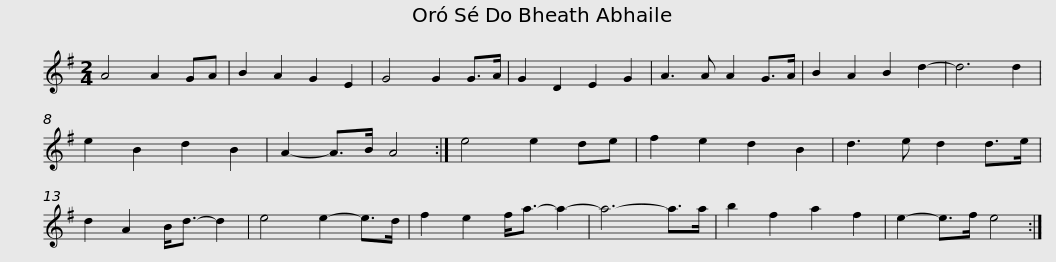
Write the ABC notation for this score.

X:1
L:1/8
M:2/4
I:linebreak $
K:G
V:1 treble
V:1
 A4 A2 GA | B2 A2 G2 E2 | G4 G2 G>A | G2 D2 E2 G2 | A3 A A2 G>A | %5
 B2 A2 B2 d2- | d6 d2 | e2 B2 d2 B2 | A2- A>B A4 :|$ e4 e2 de | %10
 f2 e2 d2 B2 | d3 e d2 d>e | d2 A2 B<d- d2 | e4 e2- e>d | f2 e2 f<a- a2- | %15
 a6- a>a | b2 f2 a2 f2 | e2- e>f e4 :| %18
